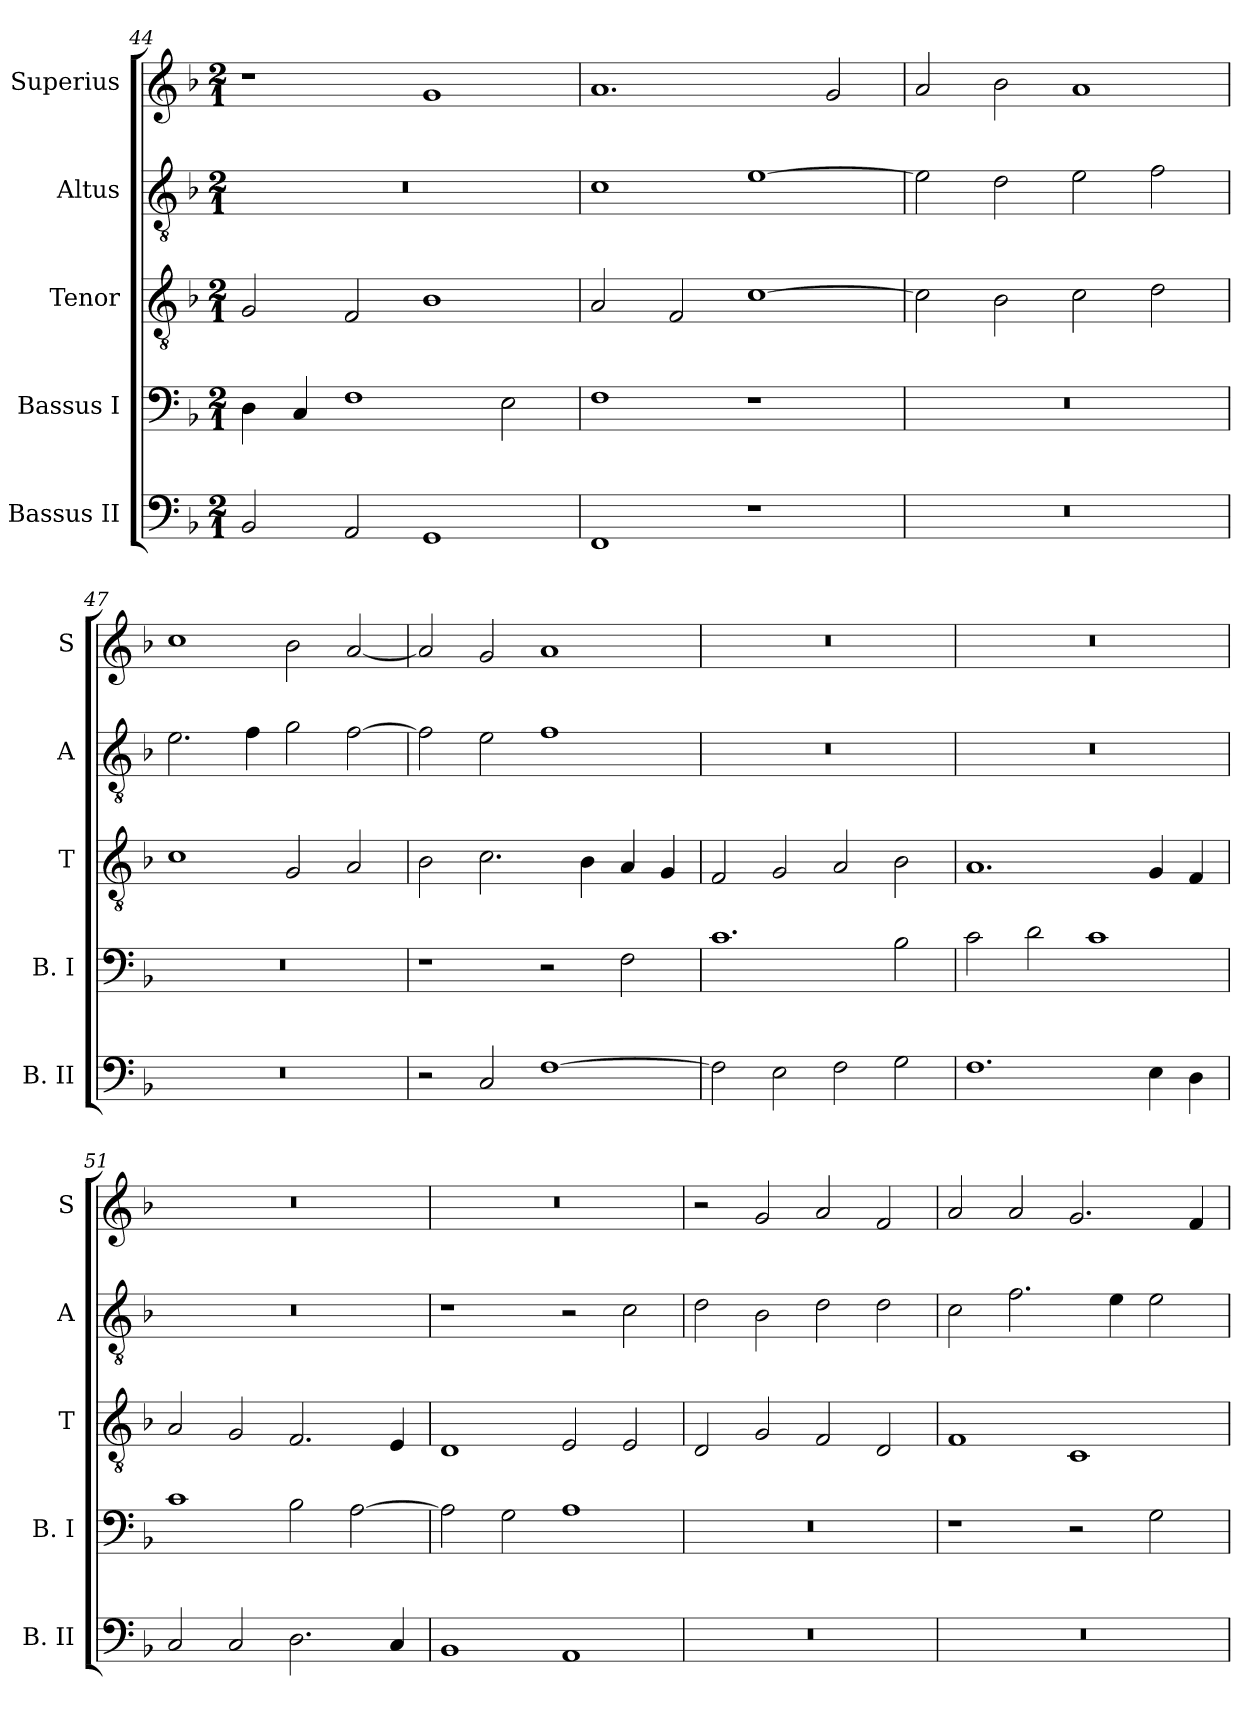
**kern	**kern	**kern	**kern	**kern
*part5	*part4	*part3	*part2	*part1
*staff5	*staff4	*staff3	*staff2	*staff1
*I"Bassus II	*I"Bassus I	*I"Tenor	*I"Altus	*I"Superius
*I'B. II	*I'B. I	*I'T	*I'A	*I'S
*clefF4	*clefF4	*clefGv2	*clefGv2	*clefG2
*k[b-]	*k[b-]	*k[b-]	*k[b-]	*k[b-]
*F:	*F:	*F:	*F:	*F:
*M2/1	*M2/1	*M2/1	*M2/1	*M2/1
=44	=44	=44	=44	=44
2BB-	4D	2G	0r	1r
.	4C	.	.	.
2AA	1F	2F	.	.
1GG	.	1B-	.	1g
.	2E	.	.	.
=45	=45	=45	=45	=45
1FF	1F	2A	1c	1.a
.	.	2F	.	.
1r	1r	[1c	[1e	.
.	.	.	.	2g
=46	=46	=46	=46	=46
0r	0r	2c]	2e]	2a
.	.	2B-	2d	2b-
.	.	2c	2e	1a
.	.	2d	2f	.
=47	=47	=47	=47	=47
0r	0r	1c	2.e	1cc
.	.	.	4f	.
.	.	2G	2g	2b-
.	.	2A	[2f	[2a
=48	=48	=48	=48	=48
2r	1r	2B-	2f]	2a]
2C	.	2.c	2e	2g
[1F	2r	.	1f	1a
.	.	4B-	.	.
.	2F	4A	.	.
.	.	4G	.	.
=49	=49	=49	=49	=49
2F]	1.c	2F	0r	0r
2E	.	2G	.	.
2F	.	2A	.	.
2G	2B-	2B-	.	.
=50	=50	=50	=50	=50
1.F	2c	1.A	0r	0r
.	2d	.	.	.
.	1c	.	.	.
4E	.	4G	.	.
4D	.	4F	.	.
=51	=51	=51	=51	=51
2C	1c	2A	0r	0r
2C	.	2G	.	.
2.D	2B-	2.F	.	.
.	[2A	.	.	.
4C	.	4E	.	.
=52	=52	=52	=52	=52
1BB-	2A]	1D	1r	0r
.	2G	.	.	.
1AA	1A	2E	2r	.
.	.	2E	2c	.
=53	=53	=53	=53	=53
0r	0r	2D	2d	2r
.	.	2G	2B-	2g
.	.	2F	2d	2a
.	.	2D	2d	2f
=54	=54	=54	=54	=54
0r	1r	1F	2c	2a
.	.	.	2.f	2a
.	2r	1C	.	2.g
.	.	.	4e	.
.	2G	.	2e	.
.	.	.	.	4f
=	=	=	=	=
*-	*-	*-	*-	*-
